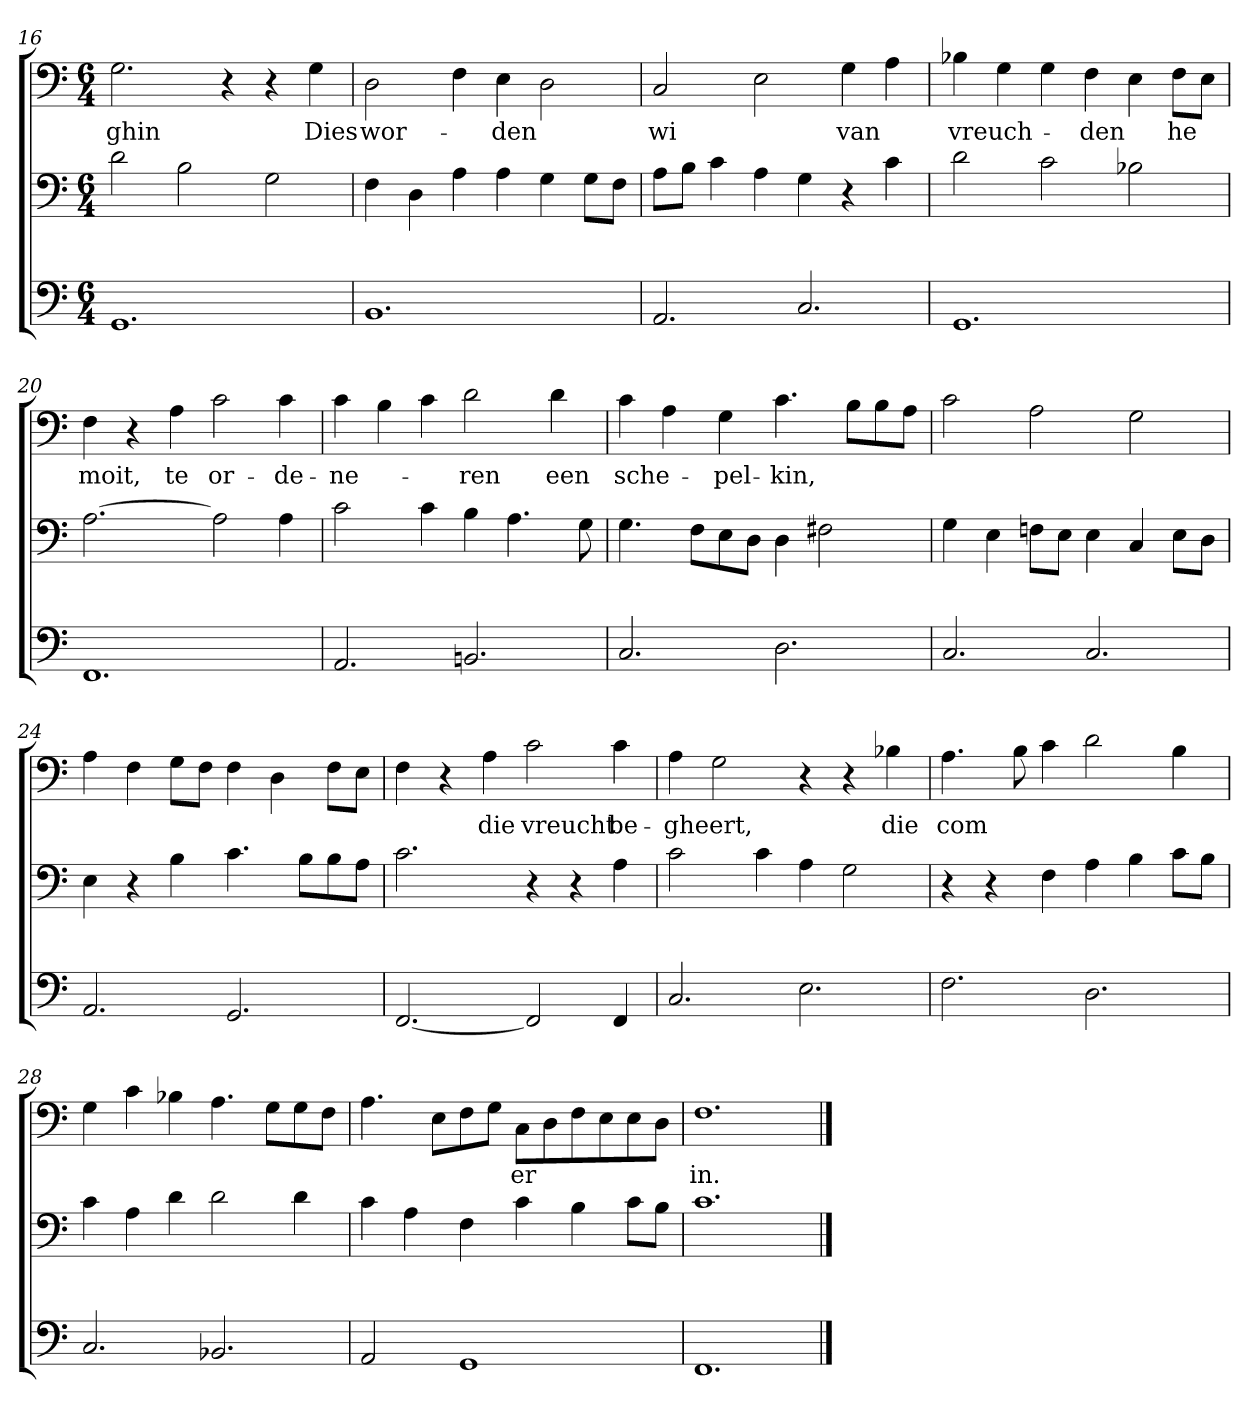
**kern	**kern	**kern	**text
*part3	*part2	*part1	*part1
*staff3	*staff2	*staff1	*staff1
!!LO:PB:g=z
*clefF4	*clefF4	*clefF4	*
*k[]	*k[]	*k[]	*
*C:	*C:	*C:	*
*M6/4	*M6/4	*M6/4	*
=16	=16	=16	=16
!	!	!	!LO:LY:b
1.GG	2d\	2.G\	-ghin
.	2B\	.	.
.	.	4r	.
.	2G\	4r	.
!	!	!	!LO:LY:b
.	.	4G\	Dies
=17	=17	=17	=17
!	!	!	!LO:LY:b
1.BB	4F\	2D\	wor-
.	4D\	.	.
.	4A\	4F\	.
!	!	!	!LO:LY:b
.	4A\	4E\	-den
.	4G\	2D\	.
.	8G\L	.	.
.	8F\J	.	.
=18	=18	=18	=18
!	!	!	!LO:LY:b
2.AA/	8A\L	2C/	wi
.	8B\J	.	.
.	4c\	.	.
.	4A\	2E\	.
2.C/	4G\	.	.
!	!	!	!LO:LY:b
.	4r	4G\	van
.	4c\	4A\	.
=19	=19	=19	=19
!	!	!	!LO:LY:b
1.GG	2d\	4B-X\	vreuch-
.	.	4G\	.
.	2c\	4G\	.
!	!	!	!LO:LY:b
.	.	4F\	-den
.	2B-i\	4E\	.
!	!	!	!LO:LY:b
.	.	8F\L	he
.	.	8E\J	.
=20	=20	=20	=20
!	!	!	!LO:LY:b
1.FF	[2.A\	4F\	moit,
.	.	4r	.
!	!	!	!LO:LY:b
.	.	4A\	te
!	!	!	!LO:LY:b
.	2A\]	2c\	or-
!	!	!	!LO:LY:b
.	4A\	4c\	-de-
!!LO:LB:g=z
=21	=21	=21	=21
!	!	!	!LO:LY:b
2.AA/	2c\	4c\	-ne-
.	.	4B\	.
.	4c\	4c\	.
!	!	!	!LO:LY:b
2.BBn/	4B\	2d\	-ren
.	4.A\	.	.
!	!	!	!LO:LY:b
.	.	4d\	een
.	8G\	.	.
=22	=22	=22	=22
!	!	!	!LO:LY:b
2.C/	4.G\	4c\	sche-
.	.	4A\	.
.	8F\L	.	.
!	!	!	!LO:LY:b
.	8E\	4G\	-pel-
.	8D\J	.	.
!	!	!	!LO:LY:b
2.D\	4D\	4.c\	-kin,
.	2F#X\	.	.
.	.	8B\L	.
.	.	8B\	.
.	.	8A\J	.
=23	=23	=23	=23
2.C/	4G\	2c\	.
.	4E\	.	.
.	8Fni\L	2A\	.
.	8E\J	.	.
2.C/	4E\	.	.
.	4C/	2G\	.
.	8E\L	.	.
.	8D\J	.	.
=24	=24	=24	=24
2.AA/	4E\	4A\	.
.	4r	4F\	.
.	4B\	8G\L	.
.	.	8F\J	.
2.GG/	4.c\	4F\	.
.	.	4D\	.
.	8B\L	.	.
.	8B\	8F\L	.
.	8A\J	8E\J	.
=25	=25	=25	=25
[2.FF/	2.c\	4F\	.
.	.	4r	.
!	!	!	!LO:LY:b
.	.	4A\	die
!	!	!	!LO:LY:b
2FF/]	4r	2c\	vreucht
.	4r	.	.
!	!	!	!LO:LY:b
4FF/	4A\	4c\	be-
!!LO:LB:g=z
=26	=26	=26	=26
!	!	!	!LO:LY:b
2.C/	2c\	4A\	-gheert,
.	.	2G\	.
.	4c\	.	.
2.E\	4A\	4r	.
.	2G\	4r	.
!	!	!	!LO:LY:b
.	.	4B-i\	die
=27	=27	=27	=27
!	!	!	!LO:LY:b
2.F\	4r	4.A\	com
.	4r	.	.
.	.	8B\	.
.	4F\	4c\	.
2.D\	4A\	2d\	.
.	4B\	.	.
.	8c\L	4B\	.
.	8B\J	.	.
=28	=28	=28	=28
2.C/	4c\	4G\	.
.	4A\	4c\	.
.	4d\	4B-i\	.
2.BB-i/	2d\	4.A\	.
.	.	8G\L	.
.	4d\	8G\	.
.	.	8F\J	.
=29	=29	=29	=29
2AA/	4c\	4.A\	.
.	4A\	.	.
.	.	8E\L	.
1GG	4F\	8F\	.
.	.	8G\J	.
!	!	!	!LO:LY:b
.	4c\	8C\L	er
.	.	8D\	.
.	4B\	8F\	.
.	.	8E\	.
.	8c\L	8E\	.
.	8B\J	8D\J	.
=30	=30	=30	=30
!	!	!	!LO:LY:b
1.FF	1.c	1.F	in.
==	==	==	==
*-	*-	*-	*-
